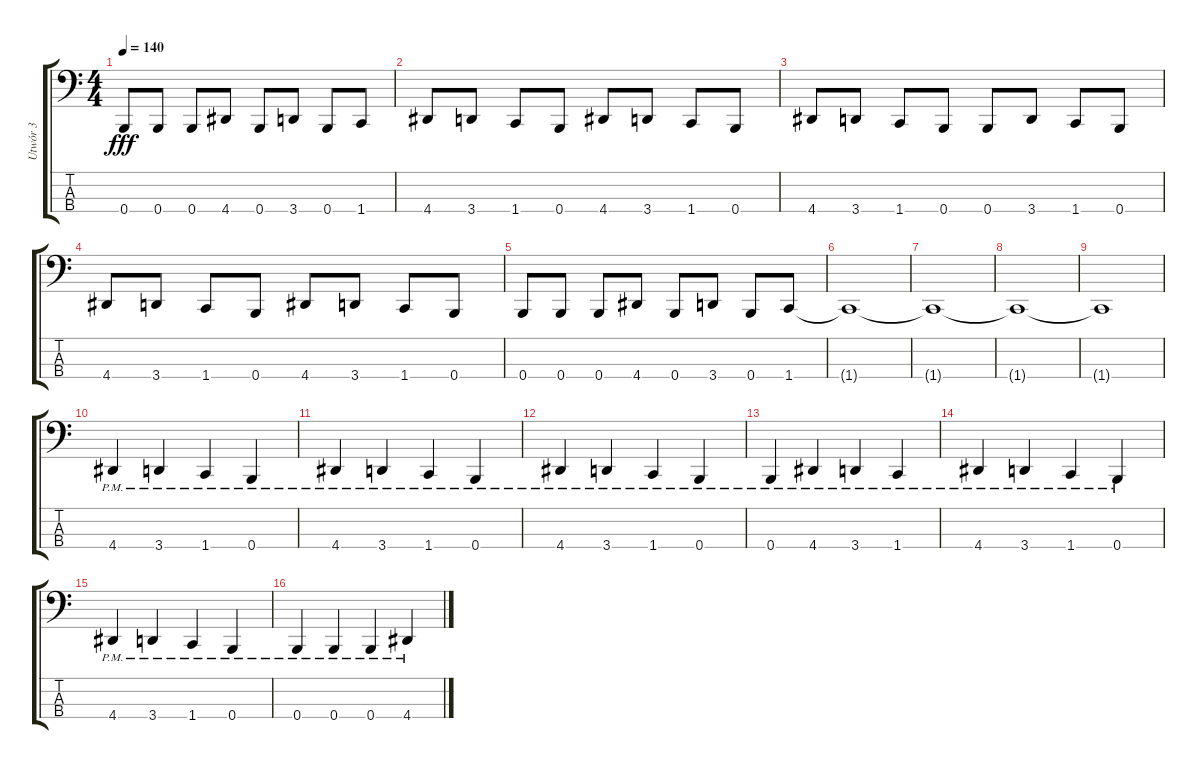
\track ("Utwór 3" "Utwór 3") {instrument electricbasspick}
\staff {score tabs}
\tuning (D2 A1 E1 B0) {hide}
\ts (4 4)
\tempo 140
\clef f4
\ks c
0.4.8{dy fff} 0.4.8 0.4.8 4.4.8 0.4.8 3.4.8 0.4.8 1.4.8 |
4.4.8 3.4.8 1.4.8 0.4.8 4.4.8 3.4.8 1.4.8 0.4.8 |
4.4.8 3.4.8 1.4.8 0.4.8 0.4.8 3.4.8 1.4.8 0.4.8 |
4.4.8 3.4.8 1.4.8 0.4.8 4.4.8 3.4.8 1.4.8 0.4.8 |
0.4.8 0.4.8 0.4.8 4.4.8 0.4.8 3.4.8 0.4.8 1.4.8 |
1.4{t}.1 |
1.4{t}.1 |
1.4{t}.1 |
1.4{t}.1 |
4.4{pm}.4 3.4{pm}.4 1.4{pm}.4 0.4{pm}.4 |
4.4{pm}.4 3.4{pm}.4 1.4{pm}.4 0.4{pm}.4 |
4.4{pm}.4 3.4{pm}.4 1.4{pm}.4 0.4{pm}.4 |
0.4{pm}.4 4.4{pm}.4 3.4{pm}.4 1.4{pm}.4 |
4.4{pm}.4 3.4{pm}.4 1.4{pm}.4 0.4{pm}.4 |
4.4{pm}.4 3.4{pm}.4 1.4{pm}.4 0.4{pm}.4 |
0.4{pm}.4 0.4{pm}.4 0.4{pm}.4 4.4{pm}.4
